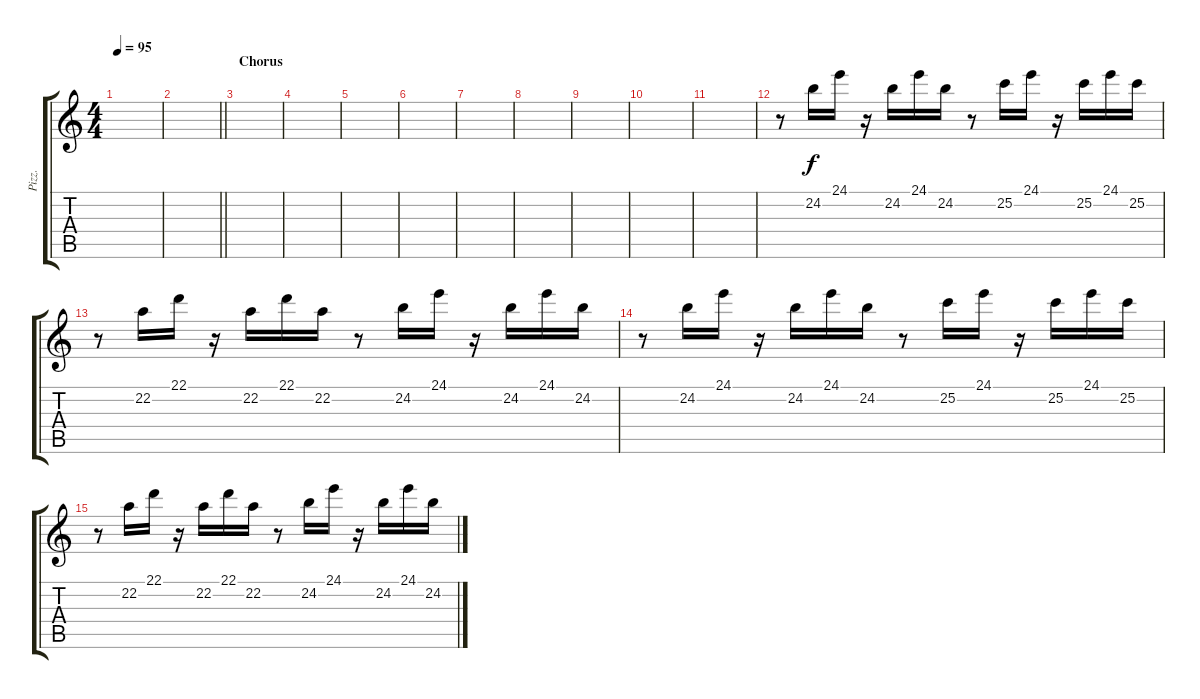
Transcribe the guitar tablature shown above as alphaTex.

\track ("Pizz." "Pizz.") {instrument pizzicatostrings}
\staff {score tabs}
\tuning (E4 B3 G3 D3 A2 E2) {hide}
\ts (4 4)
\tempo 95
\clef g2
\ks c
|
\barLineRight lightlight
|
\section ("" "Chorus")
|
|
|
|
|
|
|
|
|
r.8 24.2.16 24.1.16 r.16 24.2.16 24.1.16 24.2.16 r.8 25.2.16 24.1.16 r.16 25.2.16 24.1.16 25.2.16 |
r.8 22.2.16 22.1.16 r.16 22.2.16 22.1.16 22.2.16 r.8 24.2.16 24.1.16 r.16 24.2.16 24.1.16 24.2.16 |
r.8 24.2.16 24.1.16 r.16 24.2.16 24.1.16 24.2.16 r.8 25.2.16 24.1.16 r.16 25.2.16 24.1.16 25.2.16 |
r.8 22.2.16 22.1.16 r.16 22.2.16 22.1.16 22.2.16 r.8 24.2.16 24.1.16 r.16 24.2.16 24.1.16 24.2.16
